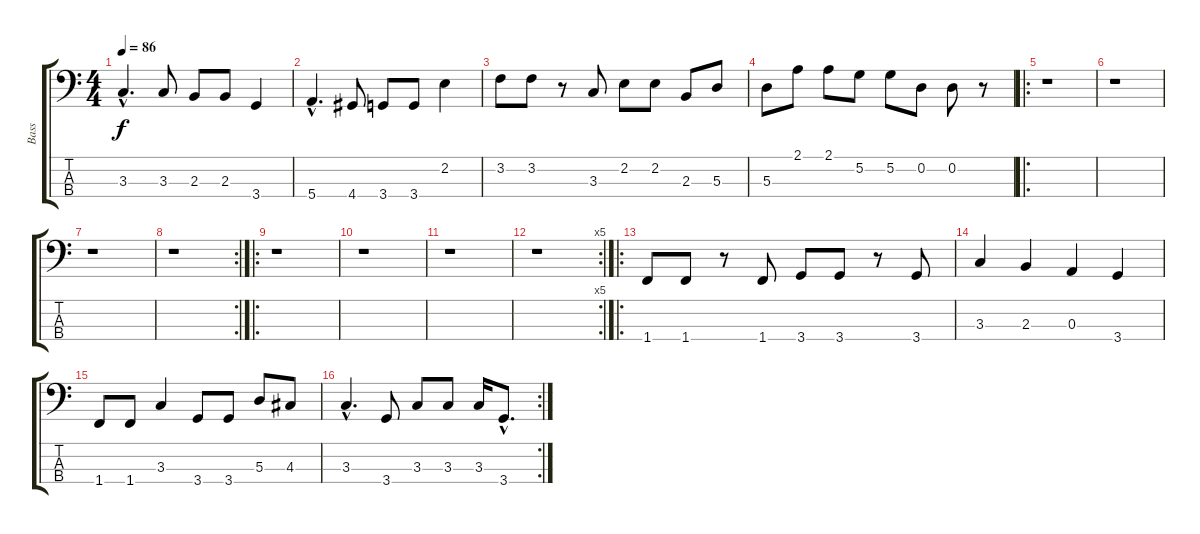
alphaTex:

\track ("Bass" "Bass") {instrument electricbasspick}
\staff {score tabs}
\tuning (G2 D2 A1 E1) {hide}
\ts (4 4)
\tempo 86
\clef f4
\ks c
3.3{hac}.4{d dy f} 3.3.8 2.3.8 2.3.8 3.4.4 |
5.4{hac}.4{d} 4.4.8 3.4.8 3.4.8 2.2.4 |
3.2.8 3.2.8 r.8 3.3.8 2.2.8 2.2.8 2.3.8 5.3.8 |
5.3.8 2.1.8 2.1.8 5.2.8 5.2.8 0.2.8 0.2.8 r.8 |
\ro
r.1 |
r.1 |
r.1 |
\rc 2
r.1 |
\ro
r.1 |
r.1 |
r.1 |
\rc 5
r.1 |
\ro
1.4.8 1.4.8 r.8 1.4.8 3.4.8 3.4.8 r.8 3.4.8 |
3.3.4 2.3.4 0.3.4 3.4.4 |
1.4.8 1.4.8 3.3.4 3.4.8 3.4.8 5.3.8 4.3.8 |
\rc 2
3.3{hac}.4{d} 3.4.8 3.3.8 3.3.8 3.3.16 3.4{hac}.8{d}
